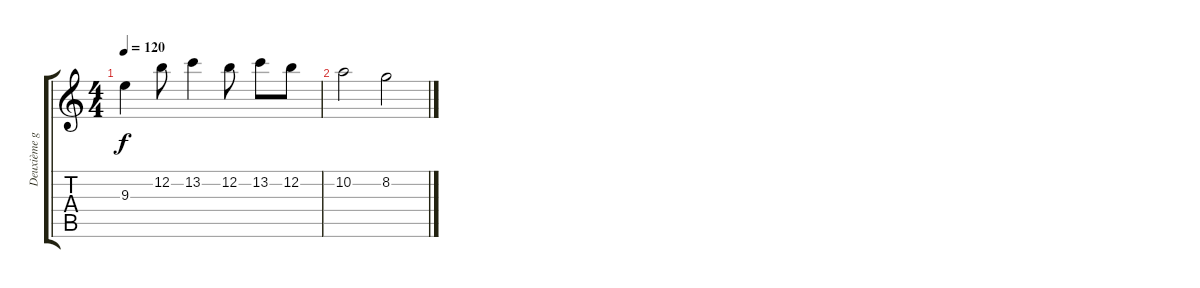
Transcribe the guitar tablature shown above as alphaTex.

\track ("Deuxième guitare" "Deuxième g") {instrument overdrivenguitar}
\staff {score tabs}
\tuning (E4 B3 G3 D3 A2 E2) {hide}
\ts (4 4)
\tempo 120
\clef g2
\ks c
9.3.4{dy f} 12.2.8 13.2.4 12.2.8 13.2.8 12.2.8 |
10.2.2 8.2.2
